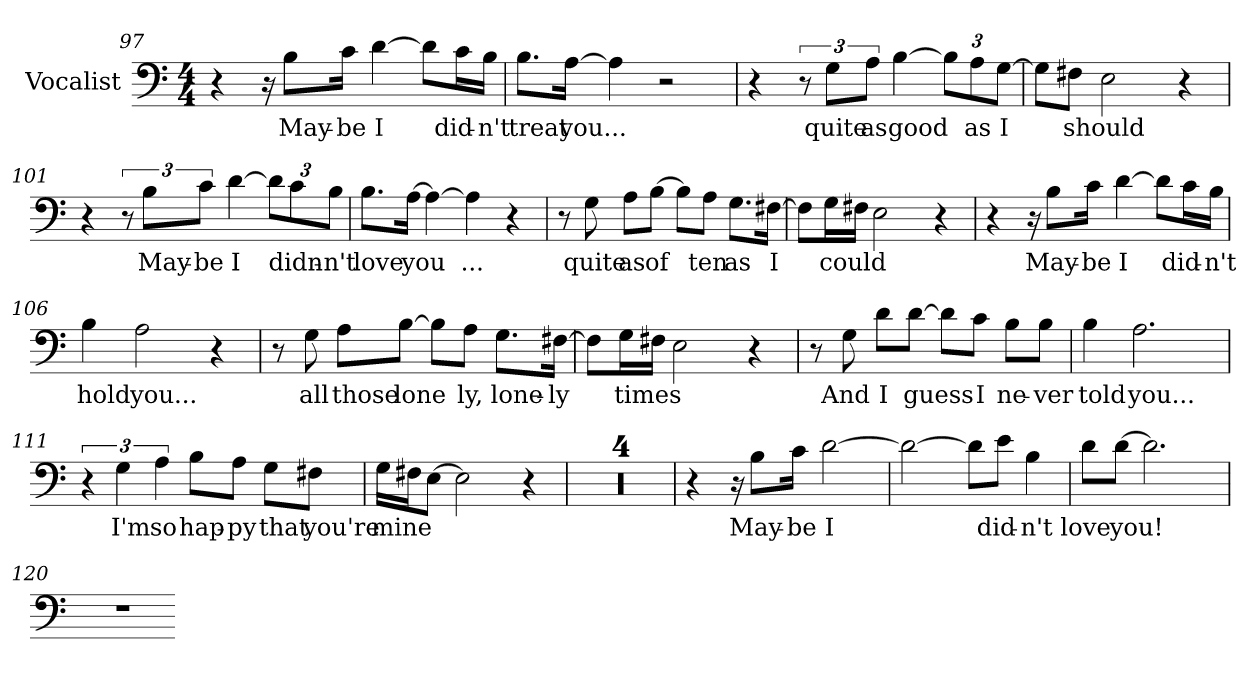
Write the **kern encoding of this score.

**kern	**text
*part1	*part1
*staff1	*staff1
*I"Vocalist	*
*clefF4	*
*M4/4	*
=97	=97
4r	.
16r	.
8B\L	May-
16c\Jk	-be
[4d	I
8d\L]	_
16c\L	did-
16B\JJ	-n't
=98	=98
8.B\L	treat
[16A\Jk	you
4A]	...
2r	.
=99	=99
4r	.
12r	.
12G\L	quite
12A\J	as
[4B	good
12B\L]	_
12A\	as
[12G\J	I
=100	=100
8G\L]	_
8F#X\J	should
2E	_
4r	.
=101	=101
4r	.
12r	.
12B\L	May-
12c\J	-be
[4d	I
12d\L]	_
12c\	didn-
12B\J	-n't
=102	=102
8.B\L	love
[16A\Jk	you
4A_	_
4A]	...
4r	.
=103	=103
8r	.
8G	quite
8A\L	as
[8B\J	of
8B\L]	_
8A\J	ten
8.G\L	as
[16F#X\Jk	I
=104	=104
8F#\L]	_
16G\L	could
16F#X\JJ	_
2E	_
4r	.
=105	=105
4r	.
16r	.
8B\L	May-
16c\Jk	-be
[4d	I
8d\L]	_
16c\L	did-
16B\JJ	-n't
=106	=106
4B	hold
2A	you...
4r	.
=107	=107
8r	.
8G	all
8A\L	those
[8B\J	lone
8B\L]	_
8A\J	ly,
8.G\L	lone-
[16F#X\Jk	-ly
=108	=108
8F#\L]	_
16G\L	times
16F#X\JJ	_
2E	_
4r	.
=109	=109
8r	.
8G	And
8d\L	I
[8d\J	guess
8d\L]	_
8c\J	I
8B\L	ne-
8B\J	-ver
=110	=110
4B	told
2.A	you...
=111	=111
6r	.
6G	I'm
6A	so
8B\L	hap-
8A\J	-py
8G\L	that
8F#X\J	you're
=112	=112
16G\LL	mine
16F#X\J	_
[8E\J	_
2E]	_
4r	.
=113	=113
1r	.
=114	=114
1r	.
=115	=115
1r	.
=116	=116
1r	.
=117	=117
4r	.
16r	.
8B\L	May-
16c\Jk	-be
[2d	I
=118	=118
2d_	_
8d\L]	_
8e\J	did-
4B	-n't
=119	=119
8d\L	love
[8d\J	you!
2.d]	_
=120	=120
1r	.
=-	=-
*-	*-
